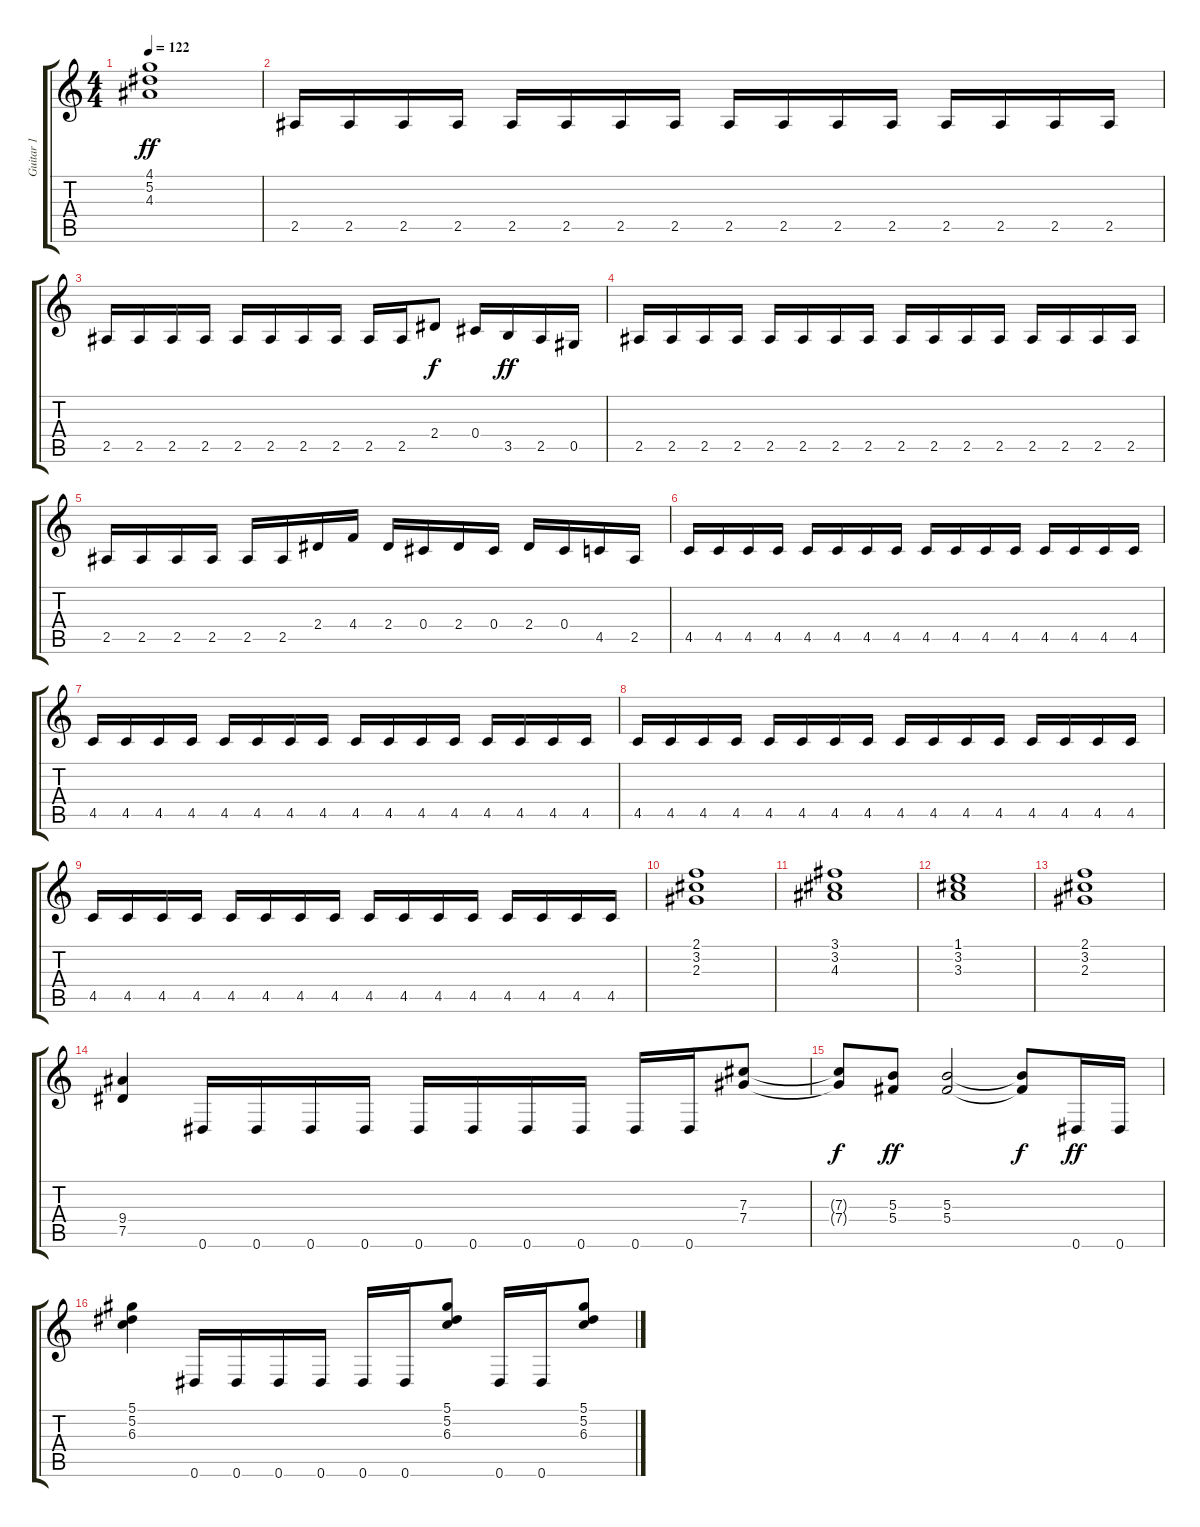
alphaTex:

\track ("Guitar 1" "Guitar 1") {instrument overdrivenguitar}
\staff {score tabs}
\tuning (Eb4 Bb3 Gb3 Db3 Ab2 Eb2) {hide}
\ts (4 4)
\tempo 122
\clef g2
\ks c
(4.1 5.2 4.3).1{dy ff} |
2.5.16 2.5.16 2.5.16 2.5.16 2.5.16 2.5.16 2.5.16 2.5.16 2.5.16 2.5.16 2.5.16 2.5.16 2.5.16 2.5.16 2.5.16 2.5.16 |
2.5.16 2.5.16 2.5.16 2.5.16 2.5.16 2.5.16 2.5.16 2.5.16 2.5.16 2.5.16 2.4.8{dy f} 0.4.16 3.5.16{dy ff} 2.5.16 0.5.16 |
2.5.16 2.5.16 2.5.16 2.5.16 2.5.16 2.5.16 2.5.16 2.5.16 2.5.16 2.5.16 2.5.16 2.5.16 2.5.16 2.5.16 2.5.16 2.5.16 |
2.5.16 2.5.16 2.5.16 2.5.16 2.5.16 2.5.16 2.4.16 4.4.16 2.4.16 0.4.16 2.4.16 0.4.16 2.4.16 0.4.16 4.5.16 2.5.16 |
4.5.16 4.5.16 4.5.16 4.5.16 4.5.16 4.5.16 4.5.16 4.5.16 4.5.16 4.5.16 4.5.16 4.5.16 4.5.16 4.5.16 4.5.16 4.5.16 |
4.5.16 4.5.16 4.5.16 4.5.16 4.5.16 4.5.16 4.5.16 4.5.16 4.5.16 4.5.16 4.5.16 4.5.16 4.5.16 4.5.16 4.5.16 4.5.16 |
4.5.16 4.5.16 4.5.16 4.5.16 4.5.16 4.5.16 4.5.16 4.5.16 4.5.16 4.5.16 4.5.16 4.5.16 4.5.16 4.5.16 4.5.16 4.5.16 |
4.5.16 4.5.16 4.5.16 4.5.16 4.5.16 4.5.16 4.5.16 4.5.16 4.5.16 4.5.16 4.5.16 4.5.16 4.5.16 4.5.16 4.5.16 4.5.16 |
(2.1 3.2 2.3).1 |
(3.1 3.2 4.3).1 |
(1.1 3.2 3.3).1 |
(2.1 3.2 2.3).1 |
(9.4 7.5).4 0.6.16 0.6.16 0.6.16 0.6.16 0.6.16 0.6.16 0.6.16 0.6.16 0.6.16 0.6.16 (7.3 7.4).8 |
(7.3{t} 7.4{t}).8{dy f} (5.3 5.4).8{dy ff} (5.3 5.4).2 (5.3{t} 5.4{t}).8{dy f} 0.6.16{dy ff} 0.6.16 |
(5.1 5.2 6.3).4 0.6.16 0.6.16 0.6.16 0.6.16 0.6.16 0.6.16 (5.1 5.2 6.3).8 0.6.16 0.6.16 (5.1 5.2 6.3).8
